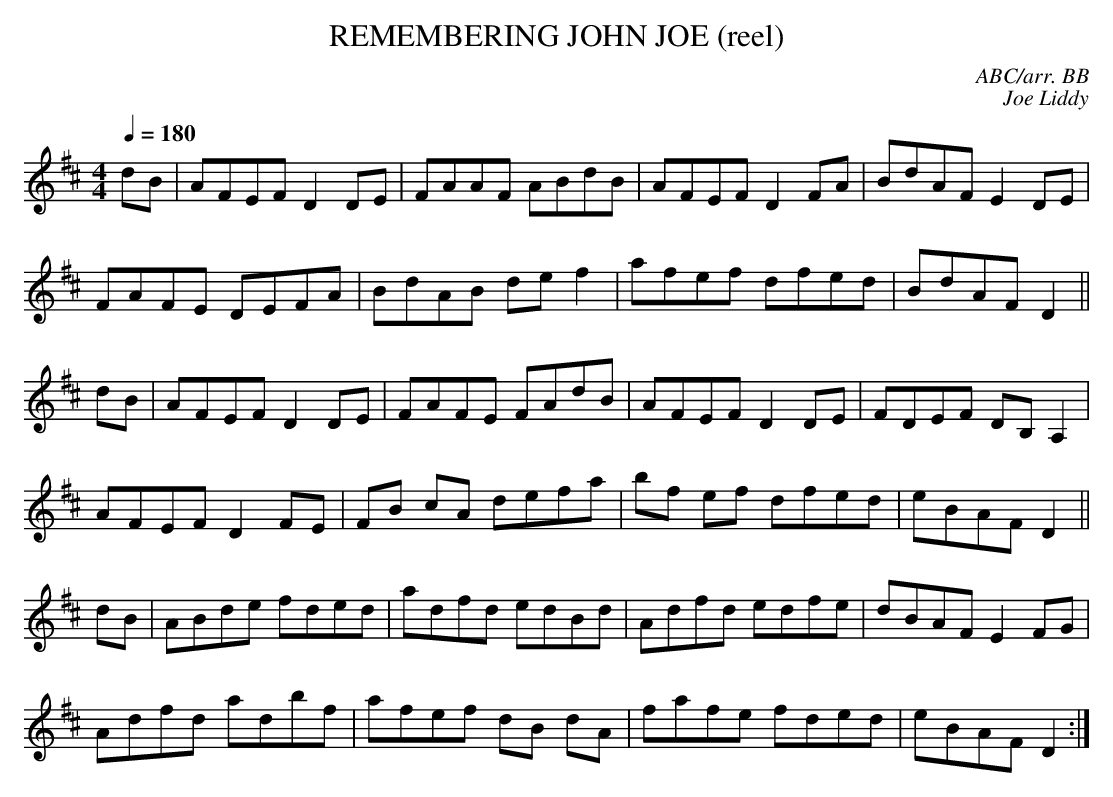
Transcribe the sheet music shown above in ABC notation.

X:1
T:REMEMBERING JOHN JOE (reel)
C:ABC/arr. BB
C:Joe Liddy
Q:1/4=180
M:4/4
L:1/8
K:D
dB|AFEF D2DE|FAAF ABdB|AFEF D2FA|BdAF E2DE |
FAFE DEFA|BdAB def2|afef dfed|BdAF D2 ||
dB|AFEF D2 DE|FAFE FAdB|AFEF D2DE|FDEF DB, A,2 |
AFEF D2FE|FB cA defa|bf ef dfed|eBAF D2 ||
dB|ABde fded|adfd edBd|Adfd edfe|dBAF E2FG |
Adfd adbf|afef dB dA|fafe fded|eBAF D2 :|
